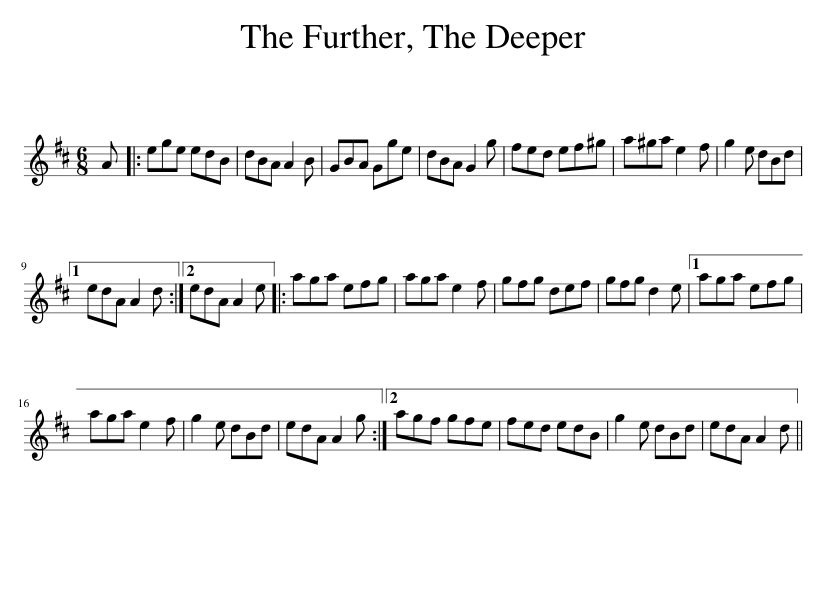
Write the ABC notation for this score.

X:1
L:1/8
M:6/8
I:linebreak $
K:D
V:1 treble
V:1
 A |: ege edB | dBA A2 B | GBA Gge | dBA G2 g | %5
 fed ef^g | a^ga e2 f | g2 e dBd |1$ edA A2 d :|2 edA A2 e |: %10
 aga efg | aga e2 f | gfg def | gfg d2 e |1 aga efg |$ %15
 aga e2 f | g2 e dBd | edA A2 g :|2 agf gfe | fed edB | %20
 g2 e dBd | edA A2 d || %22
